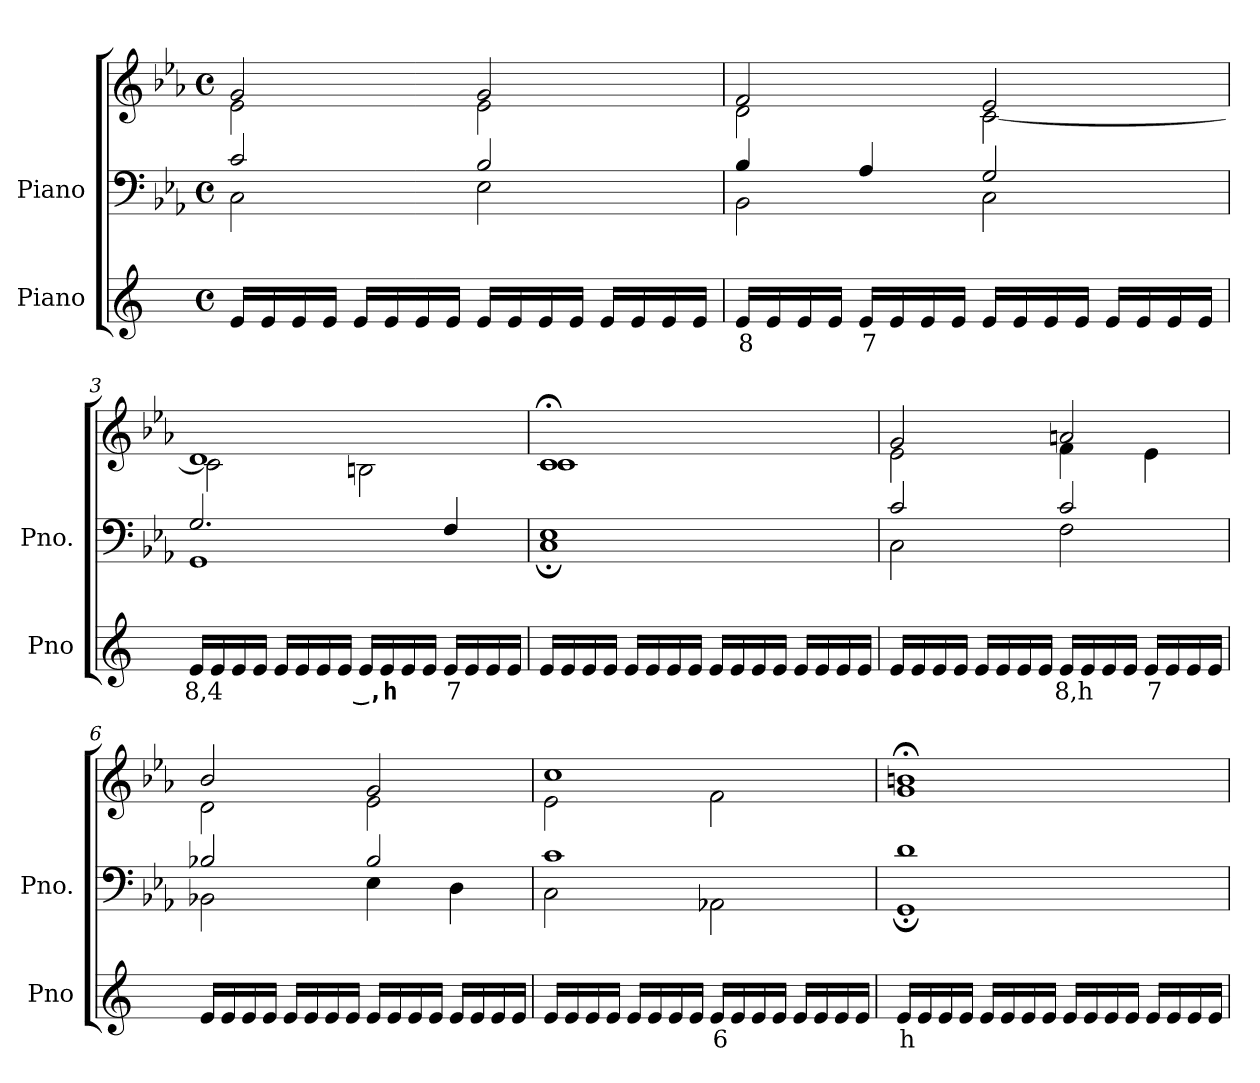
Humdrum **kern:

**kern	**text	**kern	**kern
*part2	*part2	*part1	*part1
*staff3	*staff3	*staff2	*staff1
*I"Piano	*	*I"Piano	*
*I'Pno	*	*I'Pno.	*
*clefG2	*	*clefF4	*clefG2
*k[]	*	*k[b-e-a-]	*k[b-e-a-]
*M4/4	*	*M4/4	*M4/4
*met(c)	*	*met(c)	*met(c)
=1	=1	=1	=1
*	*	*^	*^
16e/LL	.	2c/	2C\	2g/	2e-\
16e/	.	.	.	.	.
16e/	.	.	.	.	.
16e/JJ	.	.	.	.	.
16e/LL	.	.	.	.	.
16e/	.	.	.	.	.
16e/	.	.	.	.	.
16e/JJ	.	.	.	.	.
16e/LL	.	2B-/	2E-\	2g/	2e-\
16e/	.	.	.	.	.
16e/	.	.	.	.	.
16e/JJ	.	.	.	.	.
16e/LL	.	.	.	.	.
16e/	.	.	.	.	.
16e/	.	.	.	.	.
16e/JJ	.	.	.	.	.
=2	=2	=2	=2	=2	=2
!	!LO:LY:b	!	!	!	!
16e/LL	8	4B-/	2BB-\	2f/	2d\
16e/	.	.	.	.	.
16e/	.	.	.	.	.
16e/JJ	.	.	.	.	.
!	!LO:LY:b	!	!	!	!
16e/LL	7	4A-/	.	.	.
16e/	.	.	.	.	.
16e/	.	.	.	.	.
16e/JJ	.	.	.	.	.
16e/LL	.	2G/	2C\	2e-/	[2c\
16e/	.	.	.	.	.
16e/	.	.	.	.	.
16e/JJ	.	.	.	.	.
16e/LL	.	.	.	.	.
16e/	.	.	.	.	.
16e/	.	.	.	.	.
16e/JJ	.	.	.	.	.
=3	=3	=3	=3	=3	=3
!	!LO:LY:b	!	!	!	!
16e/LL	8,4	2.G/	1GG	1d	2c\]
16e/	.	.	.	.	.
16e/	.	.	.	.	.
16e/JJ	.	.	.	.	.
16e/LL	.	.	.	.	.
16e/	.	.	.	.	.
16e/	.	.	.	.	.
16e/JJ	.	.	.	.	.
!	!LO:LY:b	!	!	!	!
16e/LL	_,h	.	.	.	2Bn\
16e/	.	.	.	.	.
16e/	.	.	.	.	.
16e/JJ	.	.	.	.	.
!	!LO:LY:b	!	!	!	!
16e/LL	7	4F/	.	.	.
16e/	.	.	.	.	.
16e/	.	.	.	.	.
16e/JJ	.	.	.	.	.
=4	=4	=4	=4	=4	=4
16e/LL	.	1E-	1C;	1c;<	1c
16e/	.	.	.	.	.
16e/	.	.	.	.	.
16e/JJ	.	.	.	.	.
16e/LL	.	.	.	.	.
16e/	.	.	.	.	.
16e/	.	.	.	.	.
16e/JJ	.	.	.	.	.
16e/LL	.	.	.	.	.
16e/	.	.	.	.	.
16e/	.	.	.	.	.
16e/JJ	.	.	.	.	.
16e/LL	.	.	.	.	.
16e/	.	.	.	.	.
16e/	.	.	.	.	.
16e/JJ	.	.	.	.	.
=5	=5	=5	=5	=5	=5
16e/LL	.	2c/	2C\	2g/	2e-\
16e/	.	.	.	.	.
16e/	.	.	.	.	.
16e/JJ	.	.	.	.	.
16e/LL	.	.	.	.	.
16e/	.	.	.	.	.
16e/	.	.	.	.	.
16e/JJ	.	.	.	.	.
!	!LO:LY:b	!	!	!	!
16e/LL	8,h	2c/	2F\	2an/	4f\
16e/	.	.	.	.	.
16e/	.	.	.	.	.
16e/JJ	.	.	.	.	.
!	!LO:LY:b	!	!	!	!
16e/LL	7	.	.	.	4e-\
16e/	.	.	.	.	.
16e/	.	.	.	.	.
16e/JJ	.	.	.	.	.
=6	=6	=6	=6	=6	=6
16e/LL	.	2B-X/	2BB-X\	2b-/	2d\
16e/	.	.	.	.	.
16e/	.	.	.	.	.
16e/JJ	.	.	.	.	.
16e/LL	.	.	.	.	.
16e/	.	.	.	.	.
16e/	.	.	.	.	.
16e/JJ	.	.	.	.	.
16e/LL	.	2B-/	4E-\	2g/	2e-\
16e/	.	.	.	.	.
16e/	.	.	.	.	.
16e/JJ	.	.	.	.	.
!	!LO:LY:b	!	!	!	!
16e/LL	_	.	4D\	.	.
16e/	.	.	.	.	.
16e/	.	.	.	.	.
16e/JJ	.	.	.	.	.
=7	=7	=7	=7	=7	=7
16e/LL	.	1c	2C\	1cc	2e-\
16e/	.	.	.	.	.
16e/	.	.	.	.	.
16e/JJ	.	.	.	.	.
16e/LL	.	.	.	.	.
16e/	.	.	.	.	.
16e/	.	.	.	.	.
16e/JJ	.	.	.	.	.
!	!LO:LY:b	!	!	!	!
16e/LL	6	.	2AA-X\	.	2f\
16e/	.	.	.	.	.
16e/	.	.	.	.	.
16e/JJ	.	.	.	.	.
16e/LL	.	.	.	.	.
16e/	.	.	.	.	.
16e/	.	.	.	.	.
16e/JJ	.	.	.	.	.
=8	=8	=8	=8	=8	=8
!	!LO:LY:b	!	!	!	!
16e/LL	h	1d	1GG;	1bn;<	1g
16e/	.	.	.	.	.
16e/	.	.	.	.	.
16e/JJ	.	.	.	.	.
16e/LL	.	.	.	.	.
16e/	.	.	.	.	.
16e/	.	.	.	.	.
16e/JJ	.	.	.	.	.
16e/LL	.	.	.	.	.
16e/	.	.	.	.	.
16e/	.	.	.	.	.
16e/JJ	.	.	.	.	.
16e/LL	.	.	.	.	.
16e/	.	.	.	.	.
16e/	.	.	.	.	.
16e/JJ	.	.	.	.	.
*	*	*v	*v	*	*
*	*	*	*v	*v
=	=	=	=
*-	*-	*-	*-
